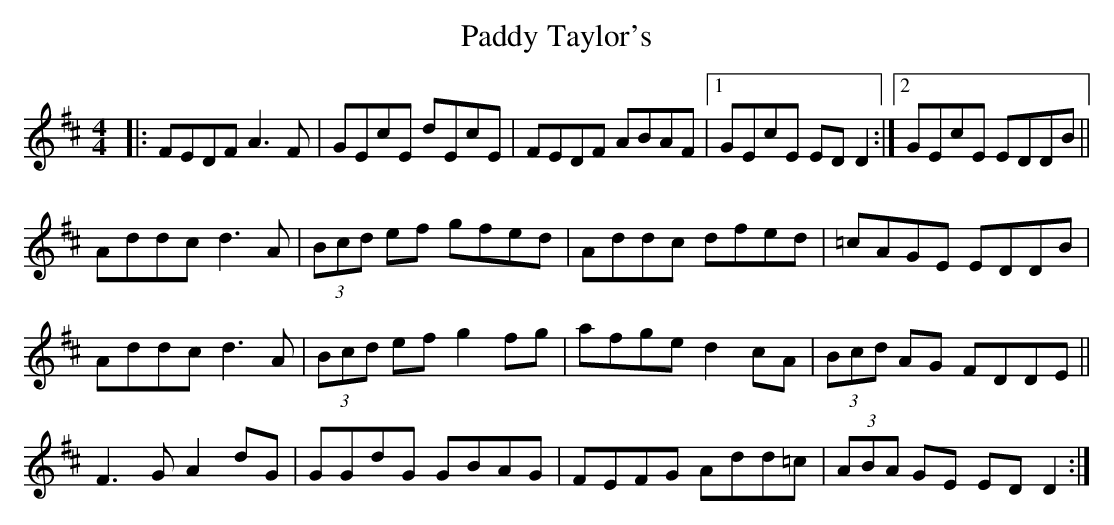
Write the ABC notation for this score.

X:1
T: Paddy Taylor's
M: 4/4
L: 1/8
K: Dmaj
|:FEDF A3F|GEcE dEcE|FEDF ABAF|1 GEcE EDD2:|2 GEcE EDDB||
Addc d3A|(3Bcd ef gfed|Addc dfed|=cAGE EDDB|
Addc d3A|(3Bcd ef g2fg|afge d2cA|(3Bcd AG FDDE||
F3G A2dG|GGdG GBAG|FEFG Add=c|(3ABA GE EDD2:|
